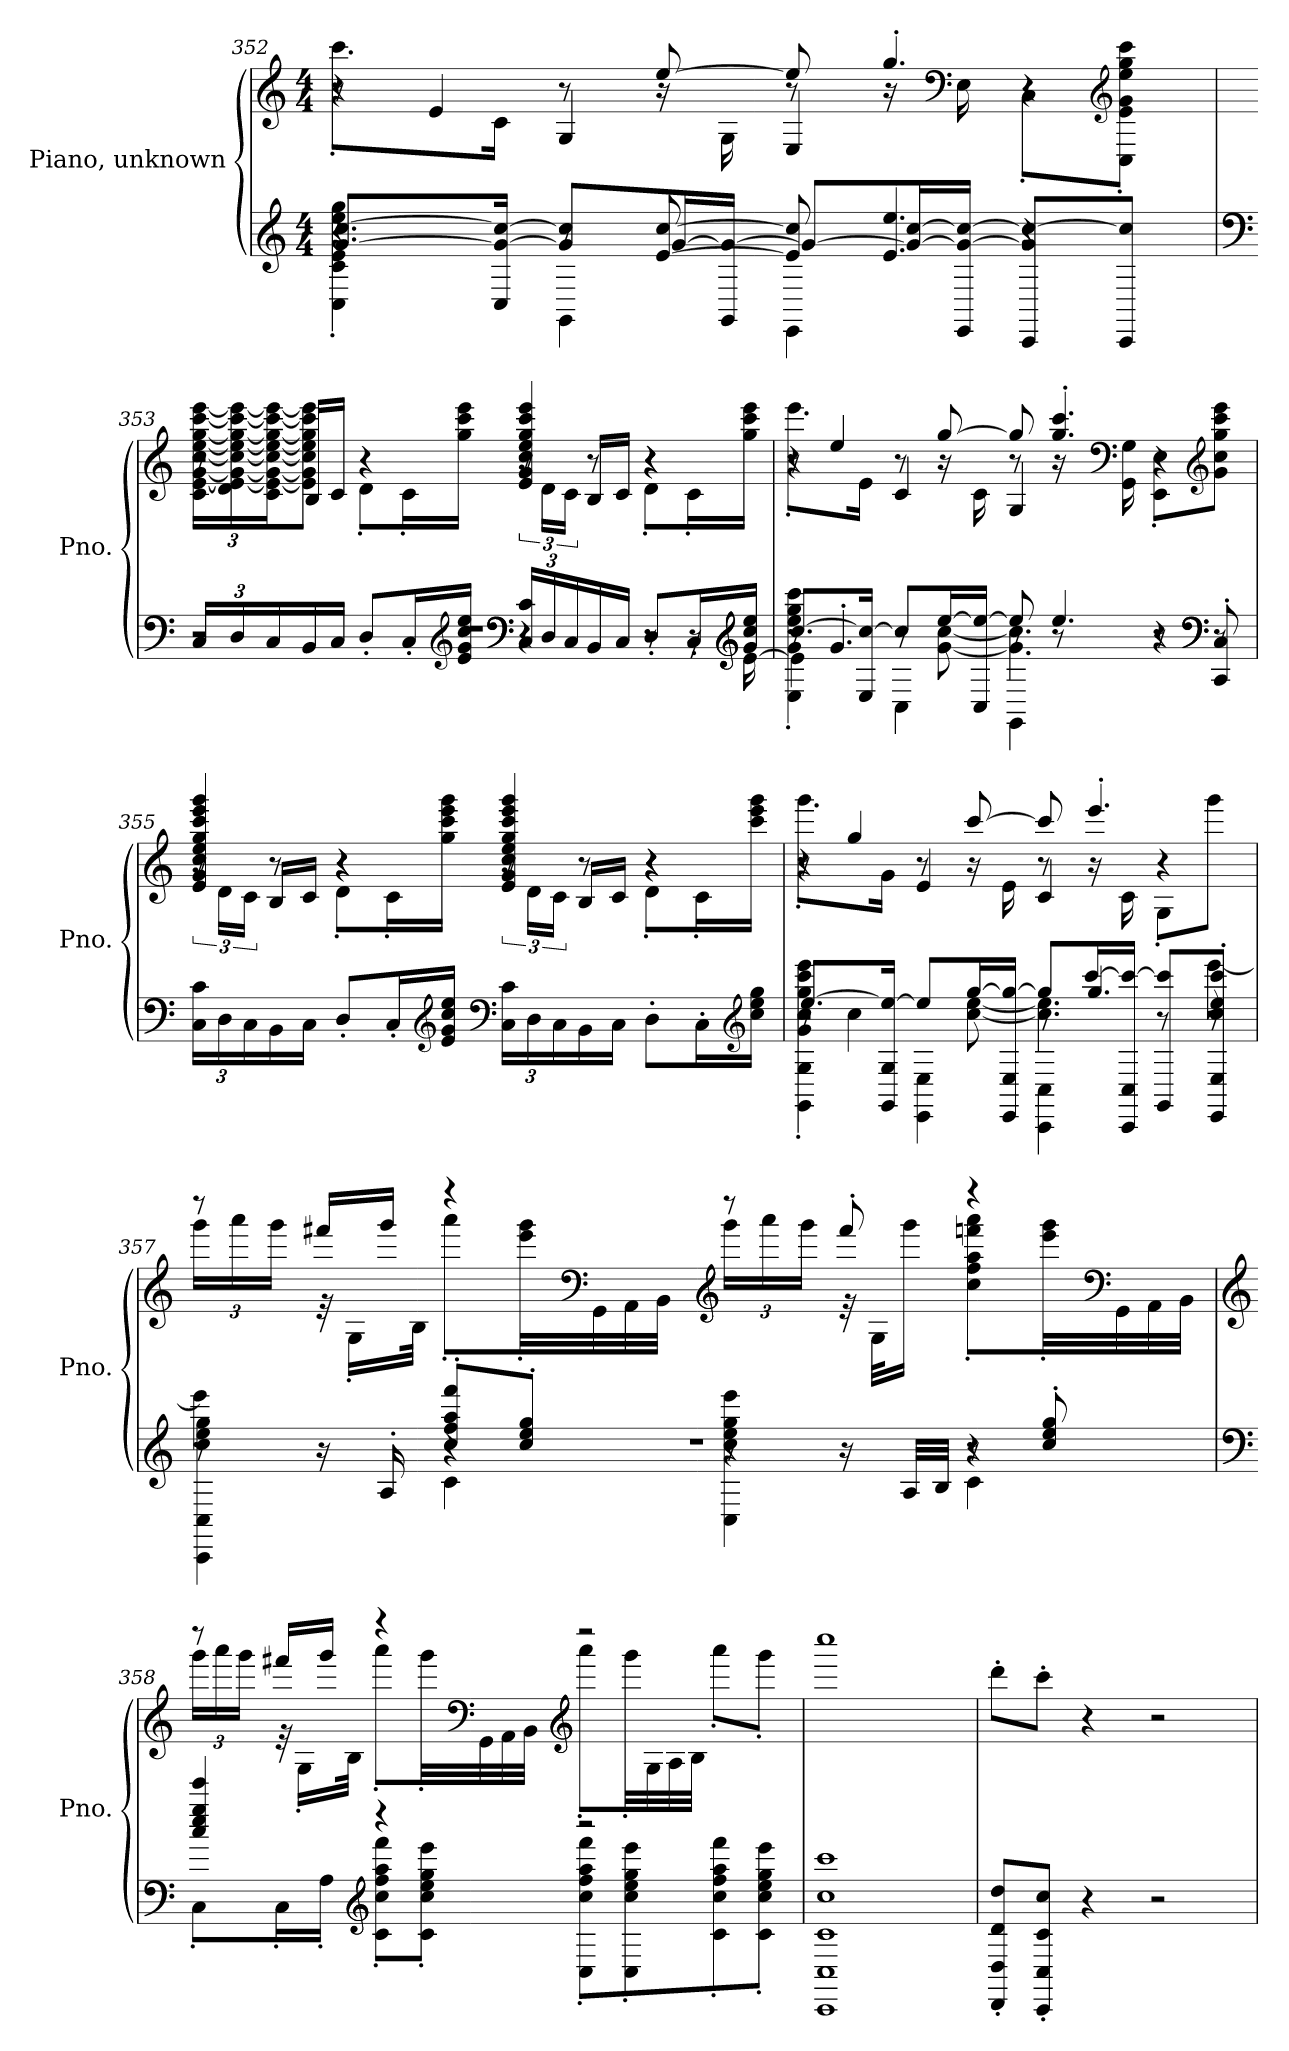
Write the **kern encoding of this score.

**kern	**kern
*part1	*part1
*staff2	*staff1
*I"Piano, unknown	*
*I'Pno.	*
*clefG2	*clefG2
*k[]	*k[]
*M4/4	*M4/4
=352	=352
*^	*^
*	*^	*	*^
4r	4C\' 4c\' 4e\' 4ee\' 4gg\'	[8.g/ [8.cc/L	8r	8.ccc'\L	4r
.	.	.	4e/	.	.
.	.	16C/ 16g/_ 16cc/_Jk	.	16c\Jk	.
8r	4GG\	8g/] 8cc/]L	.	8r	4G/
[8e/ [8cc/	.	[16g/L	[8ee/	16r	.
.	.	16GG/ 16g/_JJ	.	16G\	.
8e/] 8cc/]	4EE\	8g/L_	8ee/]	8r	4E/
4.e/' 4.ee/'	.	16g/_ [16cc/L	4.gg'/	16r	.
*	*	*	*clefF4	*	*
.	.	16EE/ 16g/_ 16cc/_JJ	.	16E\	.
.	4r	8CC/ 8g/] 8cc/_L	.	8C'\L	4r
*	*	*	*clefG2	*	*
.	.	8CC/ 8cc/]J	.	8C\' 8e\' 8g\' 8ee\' 8gg\' 8ccc\'J	.
!!LO:PB:g=z	!!	!!
=353	=353	=353	=353	=353	=353
*clefF4	*	*	*	*	*
*	*Xbrackettup	*	*	*Xbrackettup	*
1r	24C/LL	2r	2r	24c\ [24e\ [24g\ [24cc\ [24ee\ [24gg\ [24ccc\ [24eee\LL	8r
.	24D/	.	.	24d\ 24e\_ 24g\_ 24cc\_ 24ee\_ 24gg\_ 24ccc\_ 24eee\_	.
.	24C/	.	.	24c\ 24e\_ 24g\_ 24cc\_ 24ee\_ 24gg\_ 24ccc\_ 24eee\_J	.
.	16BB/	.	.	8e\] 8g\] 8cc\] 8ee\] 8gg\] 8ccc\] 8eee\]J	16B/LL
.	16C/JJ	.	.	.	16c/JJ
.	8D'/L	.	.	8d'\L	4r
.	16C'/L	.	.	16c'\L	.
*clefG2	*	*	*	*	*
.	16e/ 16g/ 16cc/ 16ee/JJ	.	.	16gg\ 16ccc\ 16eee\JJ	.
*clefF4	*	*	*	*	*
*	*	*	*	*brackettup	*
.	24C/ 24c/LL	4r	4e/ 4g/ 4cc/ 4ee/ 4gg/ 4ccc/ 4eee/	24r	8r
.	24D/	.	.	24d\LL	.
.	24C/	.	.	24c\JJ	.
.	16BB/	.	.	8r	16B/LL
.	16C/JJ	.	.	.	16c/JJ
.	8D'/L	8r	4r	8d'\L	4r
.	16C'/L	16r	.	16c'\L	.
*clefG2	*	*	*	*	*
.	16g/ 16cc/ 16ee/JJ	[16e\	.	16gg\ 16ccc\ 16eee\JJ	.
=354	=354	=354	=354	=354	=354
*	*	*^	*	*	*
8r	4E\' 4g\' 4ee\' 4gg\' 4ccc\'	[8.cc/L	4e\]	8r	8.eee'\L	4r
4.g'/	.	.	.	4ee/	.	.
.	.	16E/ 16cc/_Jk	.	.	16e\Jk	.
.	8r	8cc/L]	4C\	.	8r	4c/
.	[8g\ [8cc\	[16ee/L	.	[8gg/	16r	.
.	.	16C/ 16ee/_JJ	.	.	16c\	.
8r	4.g\] 4.cc\]	8ee/]	4GG\	8gg/]	8r	4G/
4.ee/	.	8r	.	4.gg/' 4.ccc/'	16r	.
*	*	*	*	*clefF4	*	*
.	.	.	.	.	16GG\ 16G\	.
.	.	8r	4r	.	8EE\' 8E\'L	4r
*clefF4	*	*	*	*clefG2	*	*
.	8r	8CC/' 8C/'	.	.	8g\ 8cc\ 8gg\ 8ccc\ 8eee\J	.
*v	*v	*v	*v	*	*	*
!!LO:LB:g=z	!!	!!
=355	=355	=355	=355
24C\ 24c\LL	4e/ 4g/ 4cc/ 4ee/ 4gg/ 4ccc/ 4eee/ 4ggg/	24r	8r
24D\	.	24d\LL	.
24C\	.	24c\JJ	.
16BB\	.	8r	16B/LL
16C\JJ	.	.	16c/JJ
8D'/L	4r	8d'\L	4r
16C'/L	.	16c'\L	.
*clefG2	*	*	*
16e/ 16g/ 16cc/ 16ee/JJ	.	16gg\ 16ccc\ 16eee\ 16ggg\JJ	.
*clefF4	*	*	*
24C\ 24c\LL	4e/ 4g/ 4cc/ 4ee/ 4gg/ 4ccc/ 4eee/ 4ggg/	24r	8r
24D\	.	24d\LL	.
24C\	.	24c\JJ	.
16BB\	.	8r	16B/LL
16C\JJ	.	.	16c/JJ
8D'\L	4r	8d'\L	4r
16C'\L	.	16c'\L	.
*clefG2	*	*	*
16cc\ 16ee\ 16gg\JJ	.	16ccc\ 16eee\ 16ggg\JJ	.
=356	=356	=356	=356
*^	*	*	*
*	*^	*	*	*
*	*	*^	*	*	*
2r	4GG\' 4G\' 4g\' 4cc\' 4gg\' 4ccc\' 4eee\'	[8.ee/L	8r	8r	8.ggg'\L	4r
.	.	.	4cc\	4gg/	.	.
.	.	16GG/ 16G/ 16ee/_Jk	.	.	16g\Jk	.
.	4EE\ 4E\	8ee/L]	.	.	8r	4e/
.	.	[16gg/L	[8cc\ [8ee\	[8ccc/	16r	.
.	.	16EE/ 16E/ 16gg/_JJ	.	.	16e\	.
8r	4CC\ 4C\	8gg/L]	4.cc\] 4.ee\]	8ccc/]	8r	4c/
4.gg/	.	[16ccc/L	.	4.eee'/	16r	.
.	.	16CC/ 16C/ 16ccc/_JJ	.	.	16c\	.
.	8r	8GG/ 8ccc/]L	.	.	8G'\L	4r
.	[8eee\	8EE/' 8E/' 8cc/' 8ee/' 8ccc/'J	8r	.	8ggg\J	.
*	*	*	*	*	*v	*v
!!LO:LB:g=z
=357	=357	=357	=357	=357	=357
*	*	*	*	*	*Xbrackettup
1r	4eee\]	8r	4CC\ 4C\ 4cc\ 4ee\ 4gg\	8r	24ggg\LL
.	.	.	.	.	24aaa\
.	.	.	.	.	24ggg\JJ
.	.	16r	.	16fff#X/LL	32r
.	.	.	.	.	16G'\LL
.	.	16A'/	.	16ggg/JJ	.
.	.	.	.	.	32B\JJk
.	4r	8cc/' 8ff/' 8aa/' 8fff/'L	4c\	4r	8aaa'\L
.	.	8cc/' 8ee/' 8gg/'J	.	.	32eee\' 32ggg\'LL
*	*	*	*	*clefF4	*
.	.	.	.	.	32GG\
.	.	.	.	.	32AA\
.	.	.	.	.	32BB\JJJ
*	*	*	*	*clefG2	*
.	4C\ 4cc\ 4ee\ 4gg\ 4eee\	8r	4r	8r	24ggg\LL
.	.	.	.	.	24aaa\
.	.	.	.	.	24ggg\JJ
.	.	16r	.	8fff#'/	32r
.	.	.	.	.	32G\KLL
.	.	32A/LLL	.	.	16ggg\JJ
.	.	32B/JJJ	.	.	.
.	4r	8r	4c\	4r	8cc\' 8ff\' 8aa\' 8fffn\' 8aaa\'L
.	.	8cc/' 8ee/' 8gg/'	.	.	32eee\' 32ggg\'LL
*	*	*	*	*clefF4	*
.	.	.	.	.	32GG\
.	.	.	.	.	32AA\
.	.	.	.	.	32BB\JJJ
*v	*v	*v	*v	*	*
!!LO:LB:g=z	!!
=358	=358	=358
*clefF4	*clefG2	*
*^	*	*
4cc/ 4ee/ 4gg/ 4eee/	8C'\L	8r	24ggg\LL
.	.	.	24aaa\
.	.	.	24ggg\JJ
.	16C'\L	16fff#X/LL	32r
.	.	.	16G'\LL
.	16A'\JJ	16ggg/JJ	.
.	.	.	32B\JJk
*clefG2	*	*	*
4r	8c\' 8cc\' 8ff\' 8aa\' 8fff\'L	4r	8aaa'\L
.	8c\' 8cc\' 8ee\' 8gg\' 8eee\'J	.	32ggg'\LL
*	*	*clefF4	*
.	.	.	32GG\
.	.	.	32AA\
.	.	.	32BB\JJJ
*	*	*clefG2	*
2r	8C\' 8cc\' 8ff\' 8aa\' 8fff\'L	2r	8aaa'\L
.	8C\' 8cc\' 8ee\' 8gg\' 8eee\'	.	32ggg'\LL
.	.	.	32G\
.	.	.	32A\
.	.	.	32B\JJJ
.	8c\' 8cc\' 8ff\' 8aa\' 8fff\'	.	8aaa'\L
.	8c\' 8cc\' 8ee\' 8gg\' 8eee\'J	.	8ggg'\J
*v	*v	*	*
*	*v	*v
=359	=359
1CC 1C 1c 1cc 1ccc	1cccc
=360	=360
8DD/' 8D/' 8d/' 8dd/'L	8ddd'\L
8CC/' 8C/' 8c/' 8cc/'J	8ccc'\J
4r	4r
2r	2r
=	=
*-	*-
